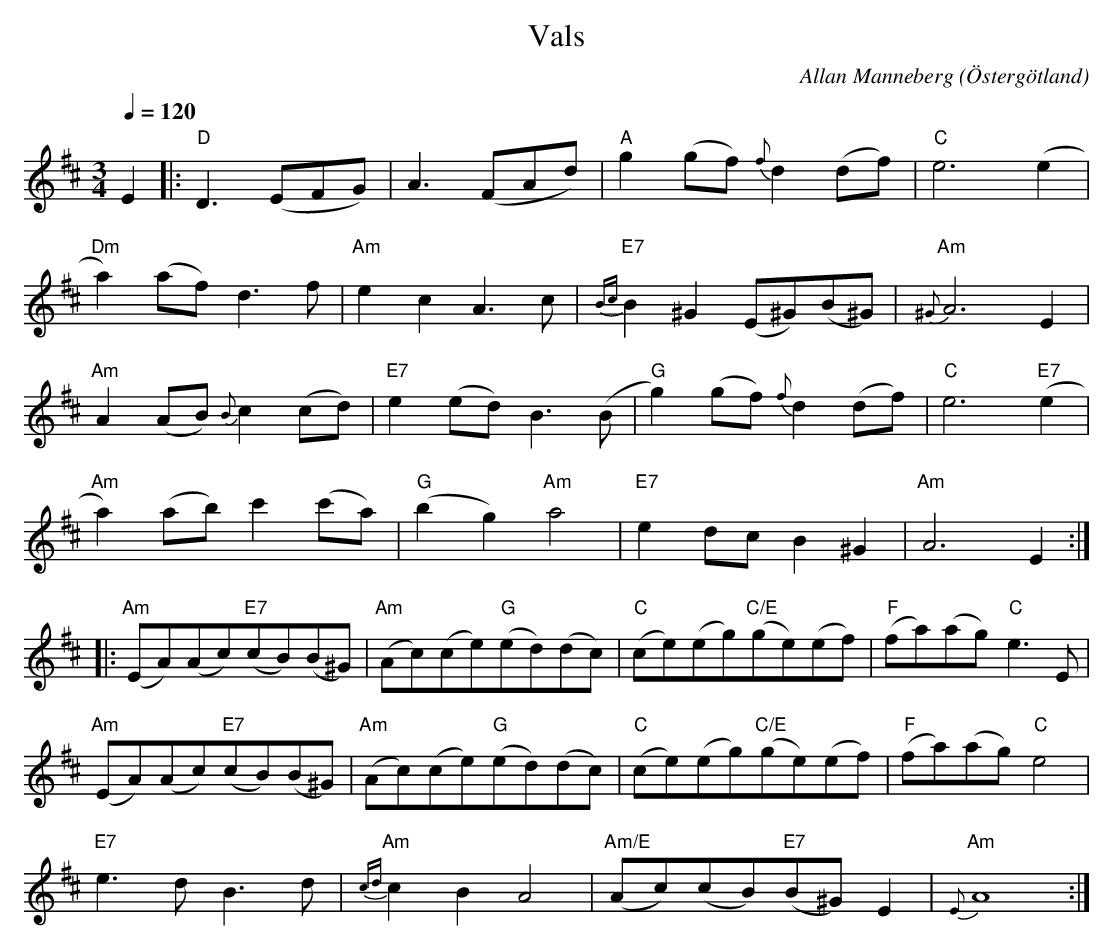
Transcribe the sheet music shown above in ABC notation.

X:1
T:Vals
O:Östergötland
C:Allan Manneberg
Q:1/4=120
M: 3/4
L: 1/8
K: D
E2 |: "D"D3(EFG) | A3(FAd) |"A" g2(gf){f} d2(df) |"C" e6 (e2 |
"Dm"a2)(af) d3f | "Am"e2c2 A3c |"E7"{Bc} B2^G2 (E^G)(B^G)|"Am"{^G} A6 E2 |
"Am"A2(AB){B} c2(cd) | "E7"e2(ed) B3(B |"G" g2)(gf){f} d2(df) |"C" e6"E7" (e2 |
"Am"a2)(ab) c'2(c'a) |"G" (b2g2)"Am" a4 |"E7" e2dc B2^G2|"Am" A6 E2:|
|:"Am"(EA)(Ac)"E7"(cB)(B^G)|"Am"(Ac)(ce)"G"(ed)(dc)|"C"(ce)(eg)"C/E"(ge)(ef)|"F"(fa)(ag)"C" e3 E|
"Am"(EA)(Ac)"E7"(cB)(B^G)|"Am"(Ac)(ce)"G"(ed)(dc)|"C"(ce)(eg)"C/E"(ge)(ef)|"F"(fa)(ag)"C"e4|
"E7"e3d B3d |"Am"{cd} c2B2A4 |"Am/E" (Ac)(cB)"E7"(B^G) E2|"Am"{E} A8 :|
